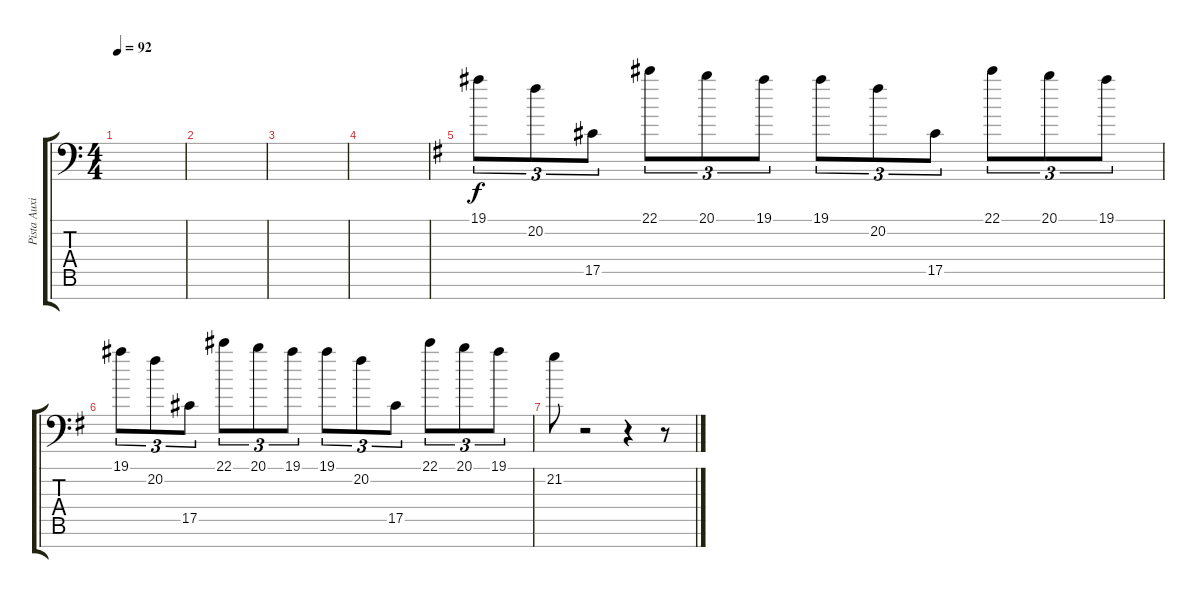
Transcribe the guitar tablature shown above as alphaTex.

\track ("Pista Auxiliar o Teclados..." "Pista Auxi") {instrument violin}
\staff {score tabs}
\tuning (Eb4 Bb3 Gb3 Db3 Ab2 Eb2 Bb1) {hide}
\ts (4 4)
\tempo 92
\clef f4
\ks c
|
|
|
|
\ks g
19.1.8{tu (3 2)} 20.2.8{tu (3 2)} 17.5.8{tu (3 2)} 22.1.8{tu (3 2)} 20.1.8{tu (3 2)} 19.1.8{tu (3 2)} 19.1.8{tu (3 2)} 20.2.8{tu (3 2)} 17.5.8{tu (3 2)} 22.1.8{tu (3 2)} 20.1.8{tu (3 2)} 19.1.8{tu (3 2)} |
19.1.8{tu (3 2)} 20.2.8{tu (3 2)} 17.5.8{tu (3 2)} 22.1.8{tu (3 2)} 20.1.8{tu (3 2)} 19.1.8{tu (3 2)} 19.1.8{tu (3 2)} 20.2.8{tu (3 2)} 17.5.8{tu (3 2)} 22.1.8{tu (3 2)} 20.1.8{tu (3 2)} 19.1.8{tu (3 2)} |
21.2.8 r.2 r.4 r.8
